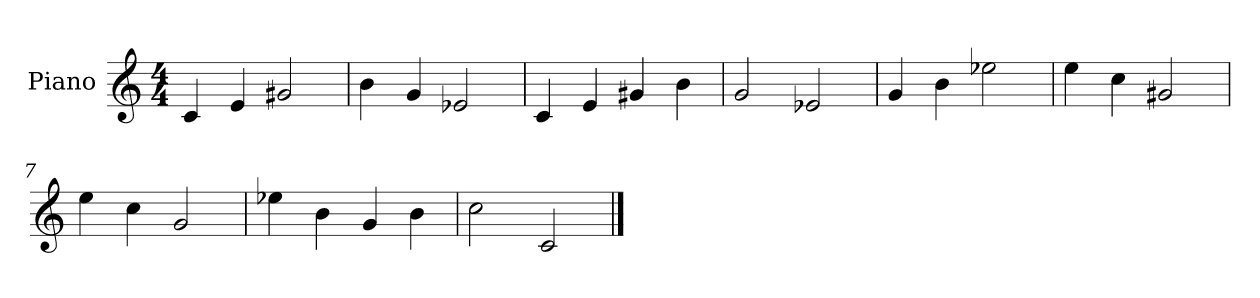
**kern
*part1
*staff1
*I"Piano
*I'Pno.
*clefG2
*k[]
*M4/4
*MM120
=1
4c/
4e/
2g#X/
=2
4b\
4g/
2e-X/
=3
4c/
4e/
4g#X/
4b\
=4
2g/
2e-X/
=5
4g/
4b\
2ee-X\
=6
4ee\
4cc\
2g#X/
=7
4ee\
4cc\
2g/
=8
4ee-X\
4b\
4g/
4b\
=9
2cc\
2c/
==
*-
